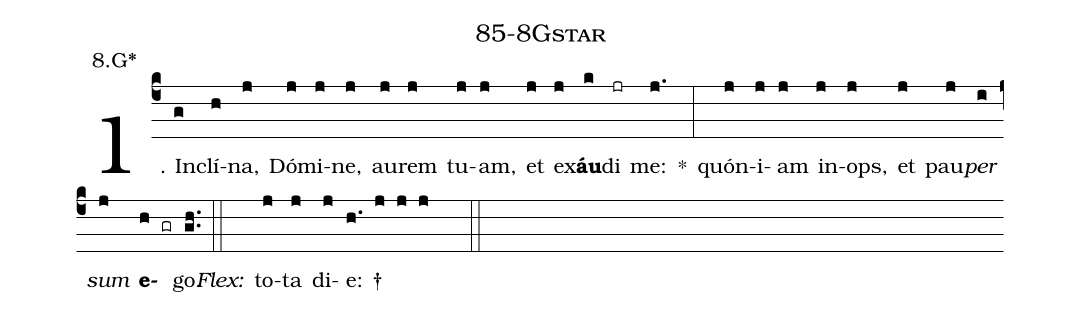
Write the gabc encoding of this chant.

name: 85-8Gstar;
annotation: 8.G*;
%%
(c4)1. In(g)clí(h)na,(j) Dó(j)mi(j)ne,(j) au(j)rem(j) tu(j)am,(j) et(j) ex(j)<b>áu</b>(k)di(jr) me:(j.) *(:) quón(j)i(j)am(j) in(j)ops,(j) et(j) pau(j)<i>per</i>(i) <i>sum</i>(j) <b>e</b>(h gr)go.(gh..) (::)
<i>Flex:</i>()  to(j)ta(j) di(j)e: †(h. j j j  ::)
